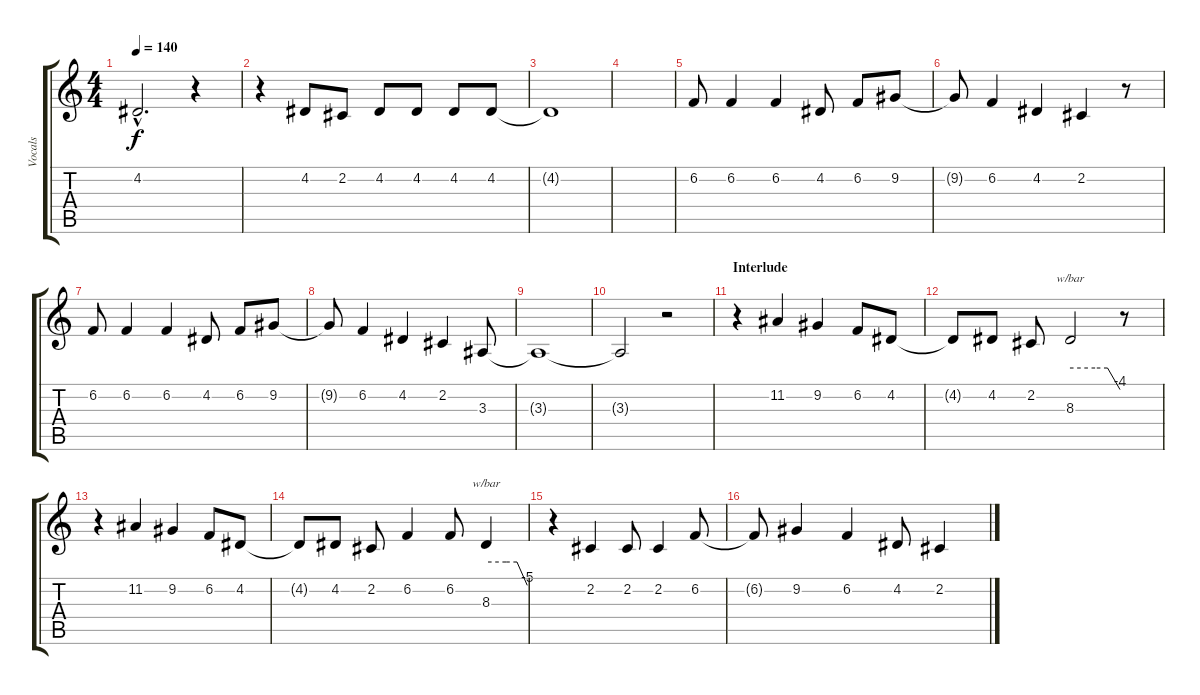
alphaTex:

\track ("Vocals" "Vocals") {instrument lead2sawtooth}
\staff {score tabs}
\tuning (E4 B3 G3 D3 A2 E2) {hide}
\ts (4 4)
\tempo 140
\clef g2
\ks c
4.2{hac t}.2{d dy f} r.4 |
r.4 4.2.8 2.2.8 4.2.8 4.2.8 4.2.8 4.2.8 |
4.2{t}.1 |
|
6.2.8 6.2.4 6.2.4 4.2.8 6.2.8 9.2.8 |
9.2{t}.8 6.2.4 4.2.4 2.2.4 r.8 |
6.2.8 6.2.4 6.2.4 4.2.8 6.2.8 9.2.8 |
9.2{t}.8 6.2.4 4.2.4 2.2.4 3.3.8 |
3.3{t}.1 |
3.3{t}.2 r.2 |
\section ("" "Interlude")
r.4 11.2.4 9.2.4 6.2.8 4.2.8 |
4.2{t}.8 4.2.8 2.2.8 8.3.2{tbe (custom default 0 0 30 0 45 0 60 -16)} r.8 |
r.4 11.2.4 9.2.4 6.2.8 4.2.8 |
4.2{t}.8 4.2.8 2.2.8 6.2.4 6.2.8 8.3.4{tbe (custom default 0 0 29 0 45 0 60 -20)} |
r.4 2.2.4 2.2.8 2.2.4 6.2.8 |
6.2{t}.8 9.2.4 6.2.4 4.2.8 2.2.4
